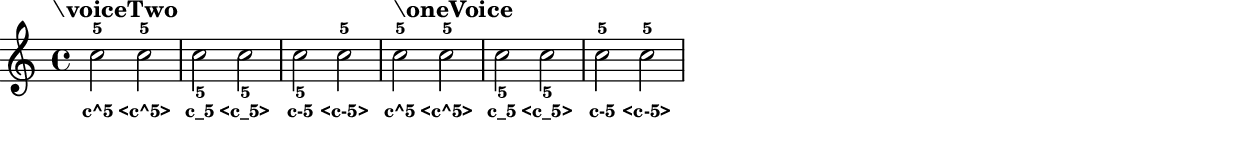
%% Generated by lilypond-book
%% Options: [exampleindent=10.16\mm,indent=0\mm,line-width=160\mm,paper-height=845.047\pt,paper-width=597.508\pt,papersize='(cons (* 597.508 pt) (* 845.047 pt))]
\include "lilypond-book-preamble.ly"


% ****************************************************************
% Start cut-&-pastable-section
% ****************************************************************

#(ly:set-option 'eps-box-padding 3.000000)



\paper {
  #(set-paper-size '(cons (* 597.508 pt) (* 845.047 pt)))
  indent = 0\mm
  line-width = 160\mm
  % offset the left padding, also add 1mm as lilypond creates cropped
  % images with a little space on the right
  line-width = #(- line-width (* mm  3.000000) (* mm 1))
}

\layout {
  
}




% ****************************************************************
% ly snippet:
% ****************************************************************
\sourcefilename "/lilypond-2.27.0/input/regression/fingering-directions.ly"
\sourcefileline 0
\version "2.19.21"

\header {
  texidoc = "Fingering directions in directed and undirected contexts."
}

\layout { ragged-right= ##t }

{
  \relative
  \new Voice {
    \tempo "\\voiceTwo"
    \voiceTwo
    c''2^5 <c^5>
    c_5 <c_5>
    c-5 <c-5>
    \tempo "\\oneVoice"
    \oneVoice
    c^5 <c^5>
    c_5 <c_5>
    c-5 <c-5>
  } \addlyrics {
    \override LyricText . font-size = #-2
    \override LyricText . font-series = #'bold
    "c^5" "<c^5>"
    "c_5" "<c_5>"
    "c-5" "<c-5>"
    "c^5" "<c^5>"
    "c_5" "<c_5>"
    "c-5" "<c-5>"
  }
}



% ****************************************************************
% end ly snippet
% ****************************************************************
